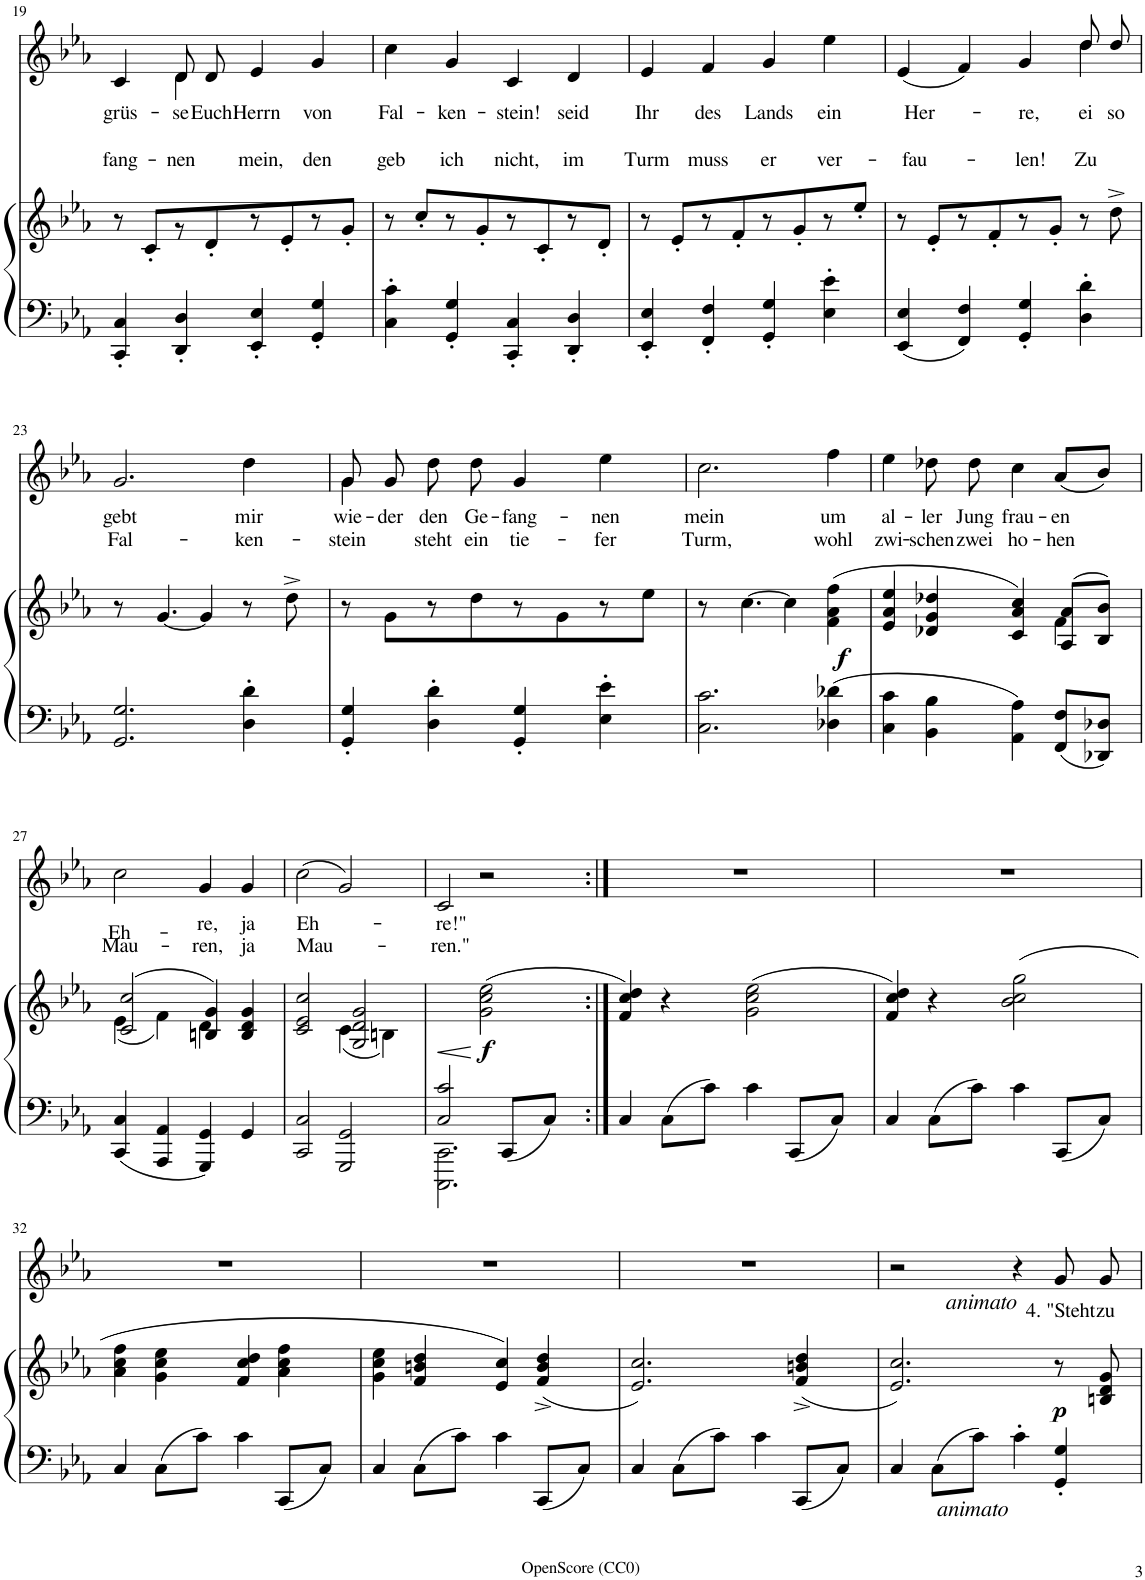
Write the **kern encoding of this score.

**kern	**kern	**dynam	**kern	**text	**text
*part2	*part2	*part2	*part1	*part1	*part1
*staff3	*staff2	*staff2/3	*staff1	*staff1	*staff1
*I"Piano	*	*	*I"Voice	*	*
*I'Pno	*	*	*	*	*
!!LO:PB:g=z
*clefF4	*clefG2	*	*clefG2	*	*
*k[b-e-a-]	*k[b-e-a-]	*	*k[b-e-a-]	*	*
*M4/4	*M4/4	*	*M4/4	*	*
*met(c)	*met(c)	*	*met(c)	*	*
=19	=19	=19	=19	=19	=19
!	!	!	!	!LO:LY:b	!LO:LY:b
*	*	*	*^	*	*
4CC/' 4C/'	8r	.	4c/	4ryy	grüs-	fang-
.	8c'/L	.	.	.	.	.
!	!	!	!	!	!LO:LY:b	!LO:LY:b
4DD/' 4D/'	8r	.	8d/	4d\	-se	-nen
!	!	!	!	!	!LO:LY:b	!
.	8d'/	.	8d/	.	Euch	.
!	!	!	!	!	!LO:LY:b	!LO:LY:b
4EE-/' 4E-/'	8r	.	4e-/	2ryy	Herrn	mein,
.	8e-'/	.	.	.	.	.
!	!	!	!	!	!LO:LY:b	!LO:LY:b
4GG/' 4G/'	8r	.	4g/	.	von	den
.	8g'/J	.	.	.	.	.
*	*	*	*v	*v	*	*
=20	=20	=20	=20	=20	=20
!	!	!	!	!LO:LY:b	!LO:LY:b
4C\' 4c\'	8r	.	4cc\	Fal-	geb
.	8cc'/L	.	.	.	.
!	!	!	!	!LO:LY:b	!LO:LY:b
4GG/' 4G/'	8r	.	4g/	-ken-	ich
.	8g'/	.	.	.	.
!	!	!	!	!LO:LY:b	!LO:LY:b
4CC/' 4C/'	8r	.	4c/	-stein!	nicht,
.	8c'/	.	.	.	.
!	!	!	!	!LO:LY:b	!LO:LY:b
4DD/' 4D/'	8r	.	4d/	seid	im
.	8d'/J	.	.	.	.
=21	=21	=21	=21	=21	=21
!	!	!	!	!LO:LY:b	!LO:LY:b
4EE-/' 4E-/'	8r	.	4e-/	Ihr	Turm
.	8e-'/L	.	.	.	.
!	!	!	!	!LO:LY:b	!LO:LY:b
4FF/' 4F/'	8r	.	4f/	des	muss
.	8f'/	.	.	.	.
!	!	!	!	!LO:LY:b	!LO:LY:b
4GG/' 4G/'	8r	.	4g/	Lands	er
.	8g'/	.	.	.	.
!	!	!	!	!LO:LY:b	!LO:LY:b
4E-\' 4e-\'	8r	.	4ee-\	ein	ver-
.	8ee-'/J	.	.	.	.
=22	=22	=22	=22	=22	=22
!	!	!	!	!LO:LY:b	!LO:LY:b
*	*	*	*^	*	*
4EE-/ 4E-/	8r	.	(4e-/	2.ryy	Her-	-fau-
.	8e-'/L	.	.	.	.	.
4FF/ 4F/	8r	.	4f/)	.	.	.
.	8f'/	.	.	.	.	.
!	!	!	!	!	!LO:LY:b	!LO:LY:b
4GG/' 4G/'	8r	.	4g/	.	-re,	-len!
.	8g'/J	.	.	.	.	.
!	!	!	!	!	!LO:LY:b	!LO:LY:b
4D\' 4d\'	8r	.	8dd/	4dd\	ei	-Zu
!	!	!	!	!	!LO:LY:b	!
.	8dd^\	.	8dd/	.	so	.
*	*	*	*v	*v	*	*
!!LO:LB:g=z
=23	=23	=23	=23	=23	=23
!	!	!	!	!LO:LY:b	!LO:LY:b
2.GG/ 2.G/	8r	.	2.g/	gebt	Fal-
.	[4.g/	.	.	.	.
.	4g/]	.	.	.	.
!	!	!	!	!LO:LY:b	!LO:LY:b
4D\' 4d\'	8r	.	4dd\	mir	-ken-
.	8dd^\	.	.	.	.
=24	=24	=24	=24	=24	=24
!	!	!	!	!LO:LY:b	!LO:LY:b
*	*	*	*^	*	*
4GG/' 4G/'	8r	.	8g/	4g\	wie-	-stein
!	!	!	!	!	!LO:LY:b	!
.	8g\L	.	8g/	.	-der	.
!	!	!	!	!	!LO:LY:b	!LO:LY:b
4D\' 4d\'	8r	.	8dd\	2.ryy	den	steht
!	!	!	!	!	!LO:LY:b	!LO:LY:b
.	8dd\	.	8dd\	.	Ge-	ein
!	!	!	!	!	!LO:LY:b	!LO:LY:b
4GG/' 4G/'	8r	.	4g/	.	-fang-	tie-
.	8g\	.	.	.	.	.
!	!	!	!	!	!LO:LY:b	!LO:LY:b
4E-\' 4e-\'	8r	.	4ee-\	.	-nen	-fer
.	8ee-\J	.	.	.	.	.
*	*	*	*v	*v	*	*
=25	=25	=25	=25	=25	=25
!	!	!	!	!LO:LY:b	!LO:LY:b
2.C\ 2.c\	8r	.	2.cc\	mein	Turm,
.	[4.cc\	.	.	.	.
.	4cc\]	.	.	.	.
!	!	!LO:DY:b	!	!LO:LY:b	!LO:LY:b
4D-X\ 4d-X\	(4f\ 4a-\ 4ff\	f	4ff\	um	wohl
=26	=26	=26	=26	=26	=26
*	*^	*	*	*	*
!	!	!	!	!	!LO:LY:b	!LO:LY:b
4C\ 4c\	4e-/ 4a-/ 4ee-/	2.ryy	.	4ee-\	al-	zwi-
!	!	!	!	!	!LO:LY:b	!LO:LY:b
4BB-\ 4B-\	4d-X/ 4g/ 4dd-X/	.	.	8dd-X\	-ler	-schen
!	!	!	!	!	!LO:LY:b	!LO:LY:b
.	.	.	.	8dd-\	Jung	zwei
!	!	!	!	!	!LO:LY:b	!LO:LY:b
4AA-\ 4A-\	4c/ 4a-/ 4cc/)	.	.	4cc\	frau-	ho-
!	!	!	!	!	!LO:LY:b	!LO:LY:b
8FF/ 8F/L	(8A-/ 8a-/L	4f\	.	(8a-/L	-en	-hen
8DD-X/ 8D-X/J	8B-/ 8b-/J)	.	.	8b-/J)	.	.
!!LO:LB:g=z
=27	=27	=27	=27	=27	=27	=27
!	!	!	!	!	!LO:LY:b	!LO:LY:b
4CC/ 4C/	(2c/ 2cc/	(4e-\	.	2cc\	Eh-	Mau-
4AAA-/ 4AA-/	.	4f\)	.	.	.	.
!	!	!	!	!	!LO:LY:b	!LO:LY:b
4GGG/ 4GG/	4Bn/ 4g/)	4d\	.	4g/	-re,	-ren,
!	!	!	!	!	!LO:LY:b	!LO:LY:b
4GG/	4B/ 4d/ 4g/	4ryy	.	4g/	ja	ja
=28	=28	=28	=28	=28	=28	=28
!	!	!	!	!	!LO:LY:b	!LO:LY:b
2CC/ 2C/	2c/ 2e-/ 2cc/	2ryy	.	(2cc\	Eh-	Mau-
2GGG/ 2GG/	2G/ 2d/ 2g/	(4c\	.	2g/)	.	.
.	.	4Bn\)	.	.	.	.
=29	=29	=29	=29	=29	=29	=29
*^	*	*	*	*	*	*
!	!	!	!	!	!	!LO:LY:b	!LO:LY:b
*	*	*v	*v	*	*	*	*
2C/ 2c/	2.CCC\ 2.CC\	2ryy	.	2c/	-re!"	-ren."
!	!	!	!LO:DY:b	!	!	!
2ryy	.	(2g\ 2cc\ 2ee-\	f	2r	.	.
.	8CC/L	.	.	.	.	.
.	8C/J	.	.	.	.	.
*v	*v	*	*	*	*	*
=30:|!	=30:|!	=30:|!	=30:|!	=30:|!	=30:|!
4C/	4f/ 4cc/ 4dd/)	.	1r	.	.
8C\L	4r	.	.	.	.
8c\J	.	.	.	.	.
4c\	(2g\ 2cc\ 2ee-\	.	.	.	.
8CC/L	.	.	.	.	.
8C/J	.	.	.	.	.
=31	=31	=31	=31	=31	=31
4C/	4f/ 4cc/ 4dd/)	.	1r	.	.
8C\L	4r	.	.	.	.
8c\J	.	.	.	.	.
4c\	(2b-\ 2cc\ 2gg\	.	.	.	.
8CC/L	.	.	.	.	.
8C/J	.	.	.	.	.
!!LO:LB:g=z
=32	=32	=32	=32	=32	=32
4C/	4a-\ 4cc\ 4ff\	.	1r	.	.
8C\L	4g\ 4cc\ 4ee-\	.	.	.	.
8c\J	.	.	.	.	.
4c\	4f/ 4cc/ 4dd/	.	.	.	.
8CC/L	4a-\ 4cc\ 4ff\	.	.	.	.
8C/J	.	.	.	.	.
=33	=33	=33	=33	=33	=33
4C/	4g\ 4cc\ 4ee-\	.	1r	.	.
8C\L	4f/ 4bn/ 4dd/	.	.	.	.
8c\J	.	.	.	.	.
4c\	4e-/ 4cc/)	.	.	.	.
8CC/L	(4f/^ 4b/^ 4dd/^	.	.	.	.
8C/J	.	.	.	.	.
=34	=34	=34	=34	=34	=34
4C/	2.e-/ 2.cc/)	.	1r	.	.
8C\L	.	.	.	.	.
8c\J	.	.	.	.	.
4c\	.	.	.	.	.
8CC/L	(4f/^ 4bn/^ 4dd/^	.	.	.	.
8C/J	.	.	.	.	.
=35	=35	=35	=35	=35	=35
4C/	2.e-/ 2.cc/)	.	2r	.	.
8C\L	.	.	.	.	.
!LO:TX:b:i:t=animato	!	!	!	!	!
8c\J	.	.	.	.	.
!	!	!	!LO:TX:b:i:t=animato	!	!
4c'\	.	.	4r	.	.
!	!	!LO:DY:b	!	!LO:LY:b	!
4GG/' 4G/'	8r	p	8g/	4. "Steht	.
!	!	!	!	!LO:LY:b	!
.	8Bn/ 8d/ 8g/	.	8g/	zu	.
=	=	=	=	=	=
*-	*-	*-	*-	*-	*-
